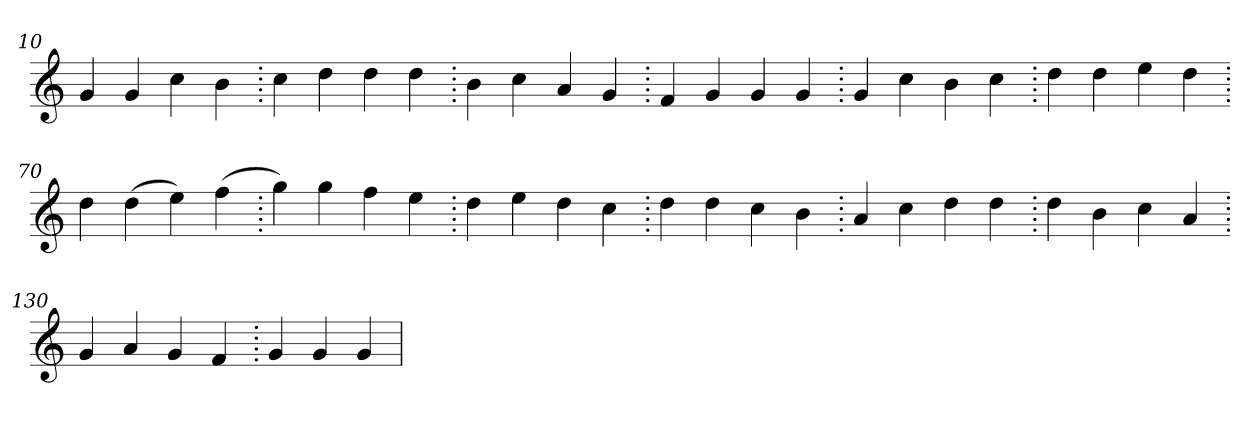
**kern
*part1
*staff1
*clefG2
=10.
4g
4g
4cc
4b
=20.
4cc
4dd
4dd
4dd
=30.
4b
4cc
4a
4g
=40.
4f
4g
4g
4g
=50.
4g
4cc
4b
4cc
=60.
4dd
4dd
4ee
4dd
=70.
4dd
(>4dd
4ee)
(>4ff
=80.
4gg)
4gg
4ff
4ee
=90.
4dd
4ee
4dd
4cc
=100.
4dd
4dd
4cc
4b
=110.
4a
4cc
4dd
4dd
=120.
4dd
4b
4cc
4a
=130.
4g
4a
4g
4f
=140.
4g
4g
4g
=
*-
